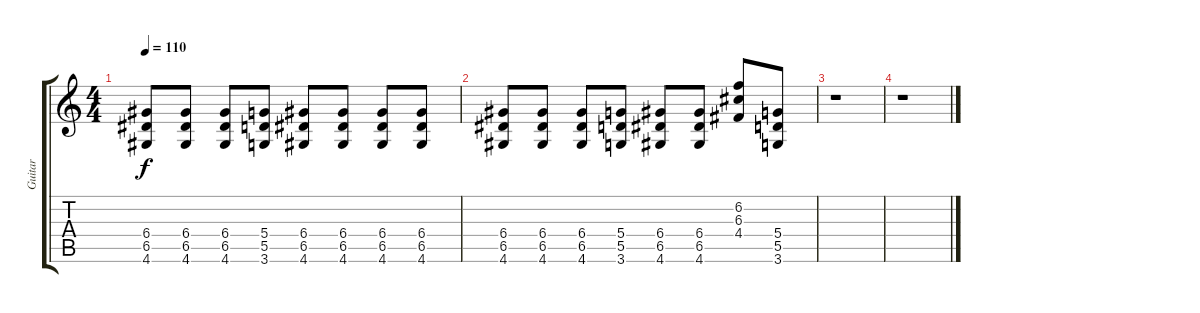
\track ("Guitar" "Guitar") {instrument distortionguitar}
\staff {score tabs}
\tuning (E4 B3 G3 D3 A2 E2) {hide}
\ts (4 4)
\tempo 110
\clef g2
\ks c
(6.4 6.5 4.6).8{dy f} (6.4 6.5 4.6).8 (6.4 6.5 4.6).8 (5.4 5.5 3.6).8 (6.4 6.5 4.6).8 (6.4 6.5 4.6).8 (6.4 6.5 4.6).8 (6.4 6.5 4.6).8 |
(6.4 6.5 4.6).8 (6.4 6.5 4.6).8 (6.4 6.5 4.6).8 (5.4 5.5 3.6).8 (6.4 6.5 4.6).8 (6.4 6.5 4.6).8 (6.2 6.3 4.4).8 (5.4 5.5 3.6).8 |
r.1 |
r.1
